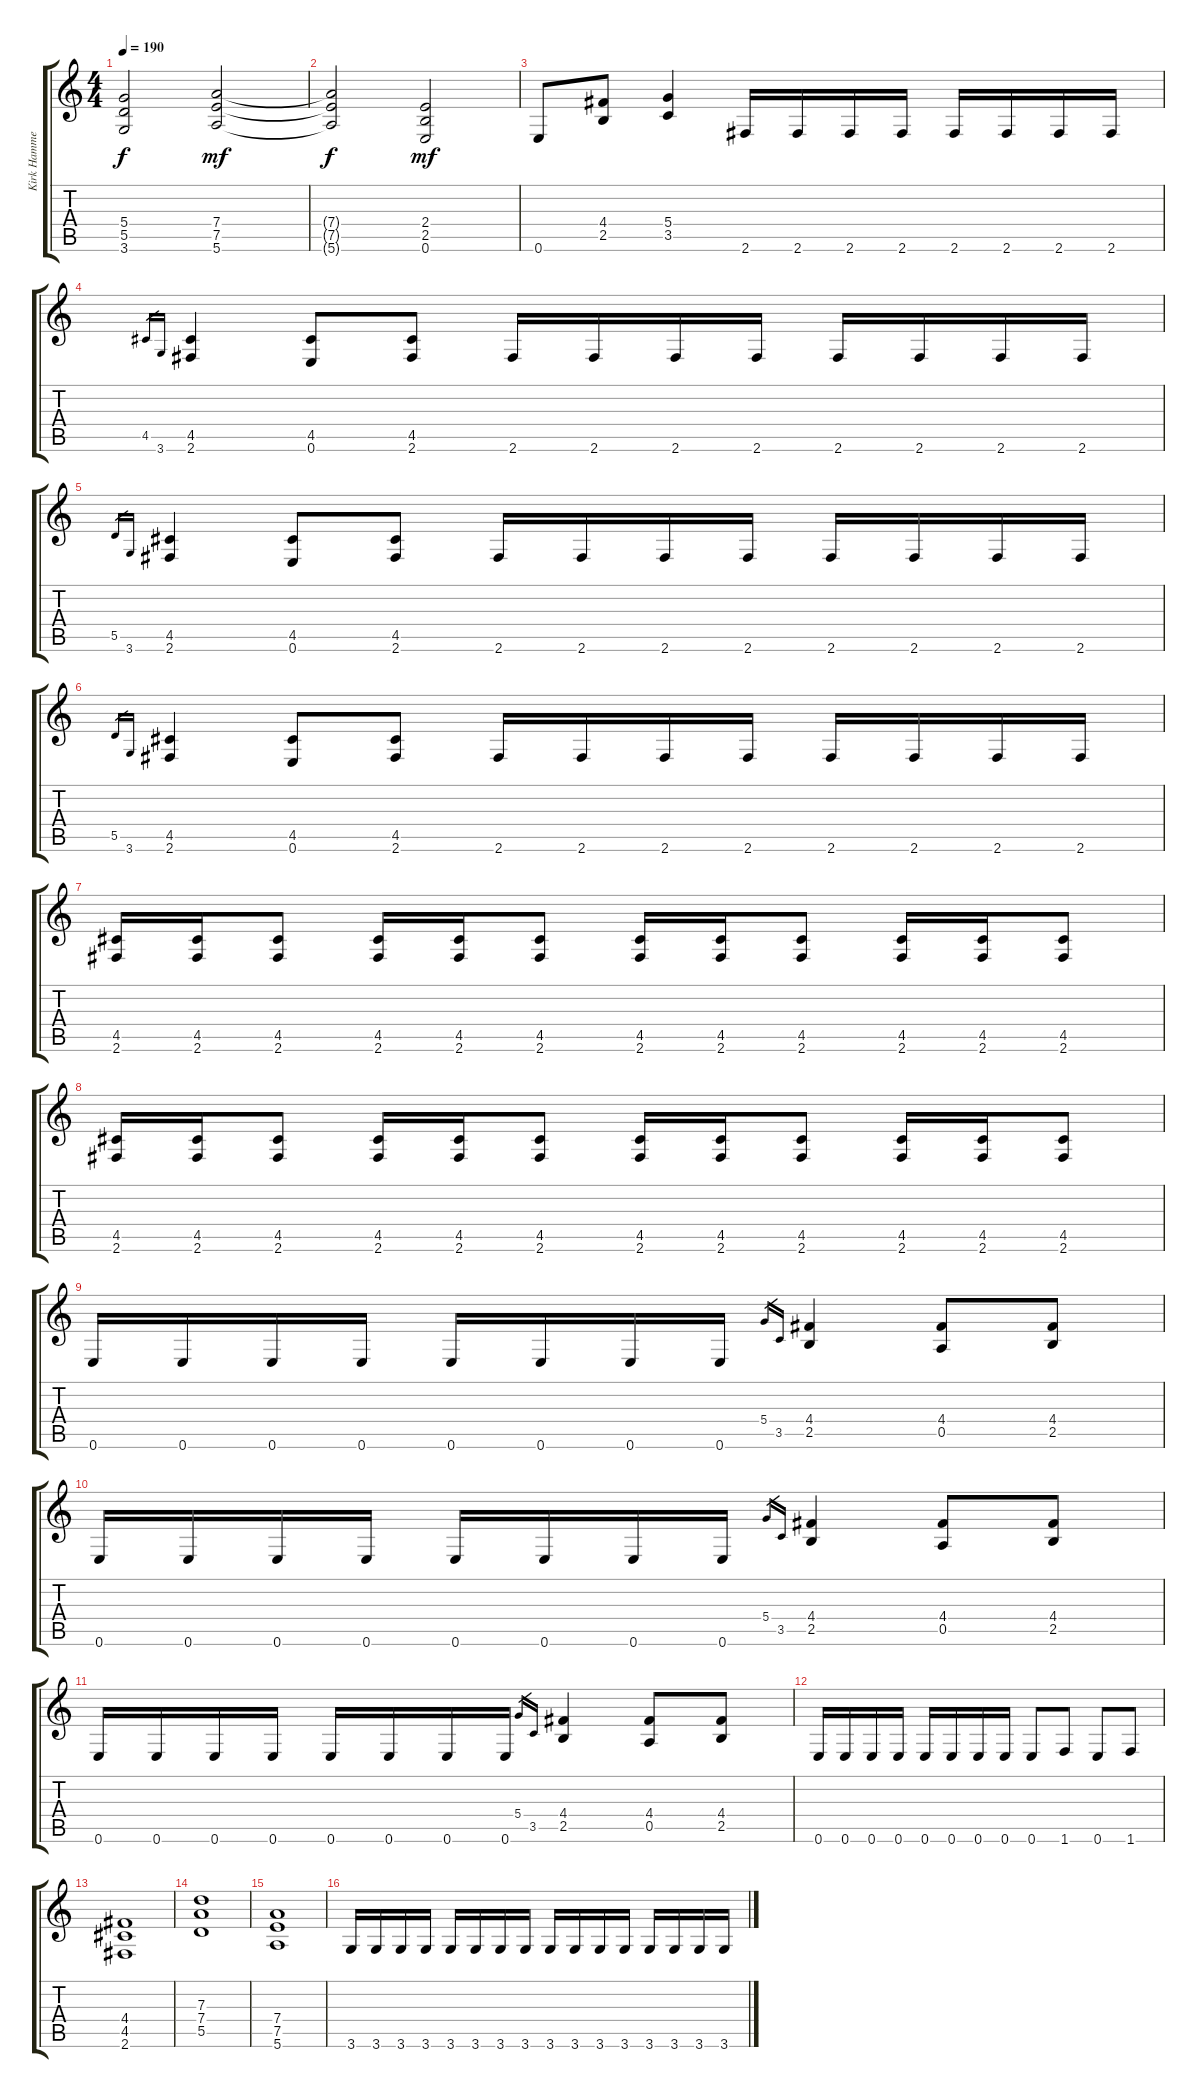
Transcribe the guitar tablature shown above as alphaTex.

\track ("Kirk Hammet" "Kirk Hamme") {instrument distortionguitar}
\staff {score tabs}
\tuning (E4 B3 G3 D3 A2 E2) {hide}
\ts (4 4)
\tempo 190
\clef g2
\ks c
(5.4{t} 5.5{t} 3.6{t}).2{dy f} (7.4 7.5 5.6).2{dy mf} |
(7.4{t} 7.5{t} 5.6{t}).2{dy f} (2.4 2.5 0.6).2{dy mf} |
0.6.8 (4.4 2.5).8 (5.4 3.5).4 2.6.16 2.6.16 2.6.16 2.6.16 2.6.16 2.6.16 2.6.16 2.6.16 |
4.5.16{gr} 3.6.16{gr} (4.5 2.6).4 (4.5 0.6).8 (4.5 2.6).8 2.6.16 2.6.16 2.6.16 2.6.16 2.6.16 2.6.16 2.6.16 2.6.16 |
5.5.16{gr} 3.6.16{gr} (4.5 2.6).4 (4.5 0.6).8 (4.5 2.6).8 2.6.16 2.6.16 2.6.16 2.6.16 2.6.16 2.6.16 2.6.16 2.6.16 |
5.5.16{gr} 3.6.16{gr} (4.5 2.6).4 (4.5 0.6).8 (4.5 2.6).8 2.6.16 2.6.16 2.6.16 2.6.16 2.6.16 2.6.16 2.6.16 2.6.16 |
(4.5 2.6).16 (4.5 2.6).16 (4.5 2.6).8 (4.5 2.6).16 (4.5 2.6).16 (4.5 2.6).8 (4.5 2.6).16 (4.5 2.6).16 (4.5 2.6).8 (4.5 2.6).16 (4.5 2.6).16 (4.5 2.6).8 |
(4.5 2.6).16 (4.5 2.6).16 (4.5 2.6).8 (4.5 2.6).16 (4.5 2.6).16 (4.5 2.6).8 (4.5 2.6).16 (4.5 2.6).16 (4.5 2.6).8 (4.5 2.6).16 (4.5 2.6).16 (4.5 2.6).8 |
0.6.16 0.6.16 0.6.16 0.6.16 0.6.16 0.6.16 0.6.16 0.6.16 5.4.16{gr} 3.5.16{gr} (4.4 2.5).4 (4.4 0.5).8 (4.4 2.5).8 |
0.6.16 0.6.16 0.6.16 0.6.16 0.6.16 0.6.16 0.6.16 0.6.16 5.4.16{gr} 3.5.16{gr} (4.4 2.5).4 (4.4 0.5).8 (4.4 2.5).8 |
0.6.16 0.6.16 0.6.16 0.6.16 0.6.16 0.6.16 0.6.16 0.6.16 5.4.16{gr} 3.5.16{gr} (4.4 2.5).4 (4.4 0.5).8 (4.4 2.5).8 |
0.6.16 0.6.16 0.6.16 0.6.16 0.6.16 0.6.16 0.6.16 0.6.16 0.6.8 1.6.8 0.6.8 1.6.8 |
(4.4 4.5 2.6).1 |
(7.3 7.4 5.5).1 |
(7.4 7.5 5.6).1 |
3.6.16 3.6.16 3.6.16 3.6.16 3.6.16 3.6.16 3.6.16 3.6.16 3.6.16 3.6.16 3.6.16 3.6.16 3.6.16 3.6.16 3.6.16 3.6.16
